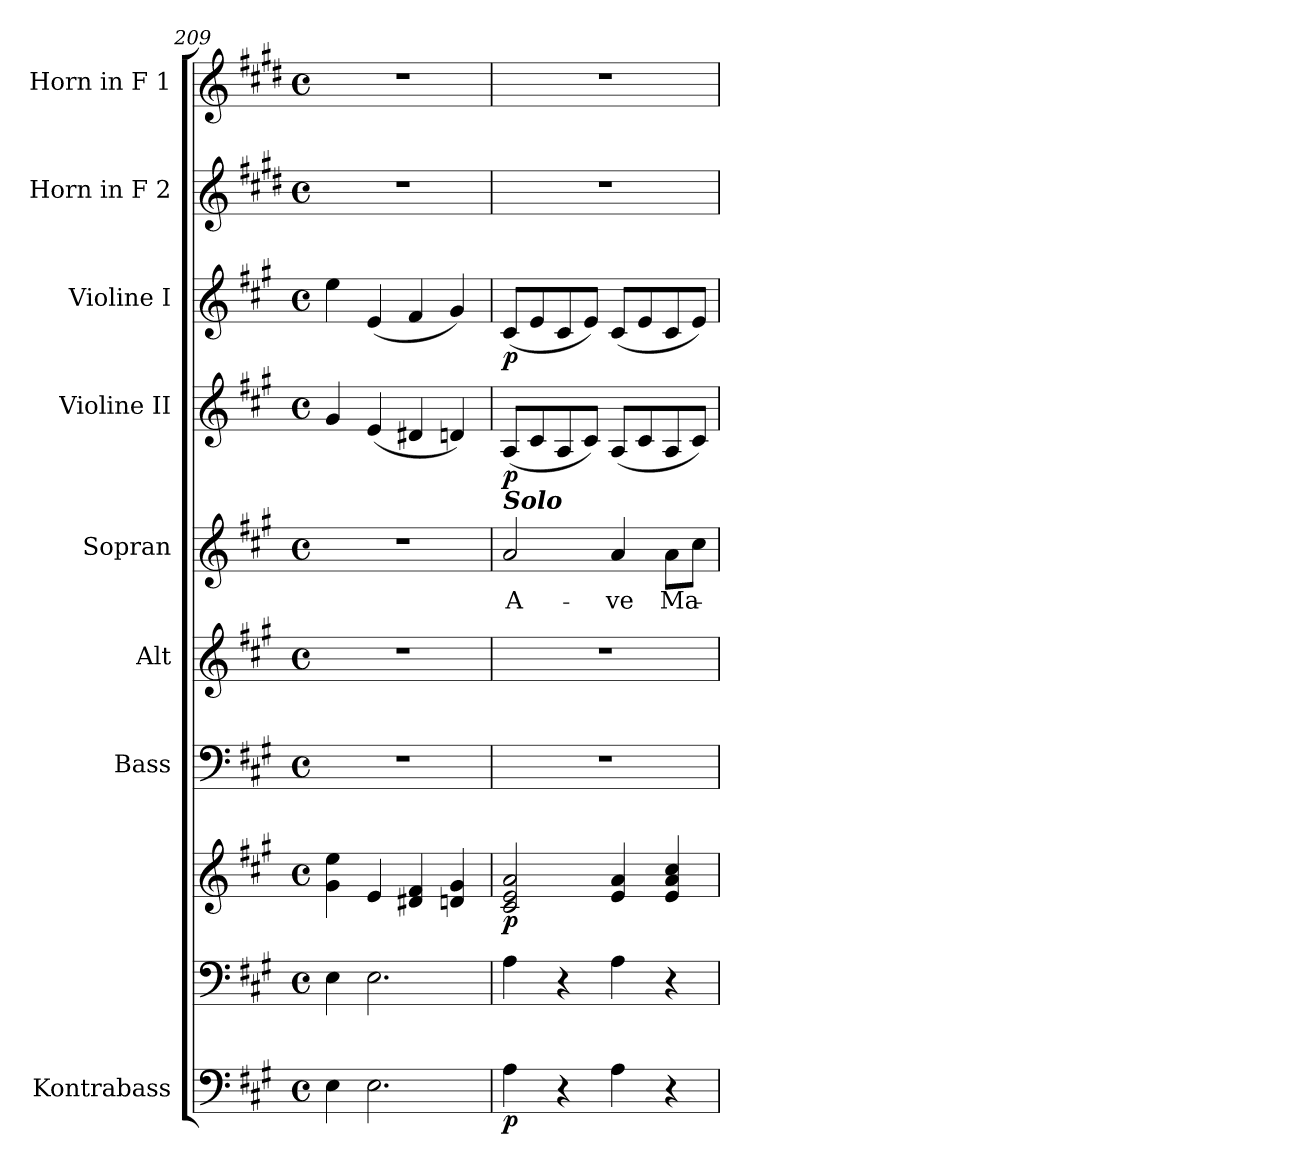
**kern	**dynam	**kern	**kern	**dynam	**kern	**kern	**kern	**text	**kern	**dynam	**kern	**dynam	**kern	**kern
*part9	*part9	*part8	*part8	*part8	*part7	*part6	*part5	*part5	*part4	*part4	*part3	*part3	*part2	*part1
*staff10	*staff10	*staff9	*staff8	*staff8/9	*staff7	*staff6	*staff5	*staff5	*staff4	*staff4	*staff3	*staff3	*staff2	*staff1
*I"Kontrabass	*	*	*	*	*I"Bass	*I"Alt	*I"Sopran	*	*I"Violine II	*	*I"Violine I	*	*I"Horn in F 2	*I"Horn in F 1
*I'Kb.	*	*	*	*	*I'B.	*I'A.	*I'S.	*	*I'Vl. II	*	*I'Vl. I	*	*	*
*clefF4	*	*clefF4	*clefG2	*	*clefF4	*clefG2	*clefG2	*	*clefG2	*	*clefG2	*	*clefG2	*clefG2
*ITrd7c12	*	*	*	*	*	*	*	*	*	*	*	*	*ITrd4c7	*ITrd4c7
*k[f#c#g#]	*	*k[f#c#g#]	*k[f#c#g#]	*	*k[f#c#g#]	*k[f#c#g#]	*k[f#c#g#]	*	*k[f#c#g#]	*	*k[f#c#g#]	*	*k[f#c#g#]	*k[f#c#g#]
*A:	*	*A:	*A:	*	*A:	*A:	*A:	*	*A:	*	*A:	*	*A:	*A:
*M4/4	*	*M4/4	*M4/4	*	*M4/4	*M4/4	*M4/4	*	*M4/4	*	*M4/4	*	*M4/4	*M4/4
*met(c)	*	*met(c)	*met(c)	*	*met(c)	*met(c)	*met(c)	*	*met(c)	*	*met(c)	*	*met(c)	*met(c)
=209	=209	=209	=209	=209	=209	=209	=209	=209	=209	=209	=209	=209	=209	=209
4EE\	.	4E\	4g#\ 4ee\	.	1r	1r	1r	.	4g#/	.	4ee\	.	1r	1r
2.EE\	.	2.E\	4e/	.	.	.	.	.	(<4e/	.	(<4e/	.	.	.
.	.	.	4d#X/ 4f#/	.	.	.	.	.	4d#X/	.	4f#/	.	.	.
.	.	.	4dn/ 4g#/	.	.	.	.	.	4dn/)	.	4g#/)	.	.	.
=210	=210	=210	=210	=210	=210	=210	=210	=210	=210	=210	=210	=210	=210	=210
!	!	!	!	!	!	!	!LO:TX:a:Bi:t=Solo	!	!	!	!	!	!	!
!	!LO:DY:b	!	!	!LO:DY:b	!	!	!	!LO:LY:b	!	!LO:DY:b	!	!LO:DY:b	!	!
4AA\	p	4A\	2c#/ 2e/ 2a/	p	1r	1r	2a/	A-	(<8A/L	p	(<8c#/L	p	1r	1r
.	.	.	.	.	.	.	.	.	8c#/	.	8e/	.	.	.
4r	.	4r	.	.	.	.	.	.	8A/	.	8c#/	.	.	.
.	.	.	.	.	.	.	.	.	8c#/J)	.	8e/J)	.	.	.
!	!	!	!	!	!	!	!	!LO:LY:b	!	!	!	!	!	!
4AA\	.	4A\	4e/ 4a/	.	.	.	4a/	-ve	(<8A/L	.	(<8c#/L	.	.	.
.	.	.	.	.	.	.	.	.	8c#/	.	8e/	.	.	.
!	!	!	!	!	!	!	!	!LO:LY:b	!	!	!	!	!	!
4r	.	4r	4e/ 4a/ 4cc#/	.	.	.	8a\L	Ma-	8A/	.	8c#/	.	.	.
.	.	.	.	.	.	.	8cc#\J	.	8c#/J)	.	8e/J)	.	.	.
=	=	=	=	=	=	=	=	=	=	=	=	=	=	=
*-	*-	*-	*-	*-	*-	*-	*-	*-	*-	*-	*-	*-	*-	*-
